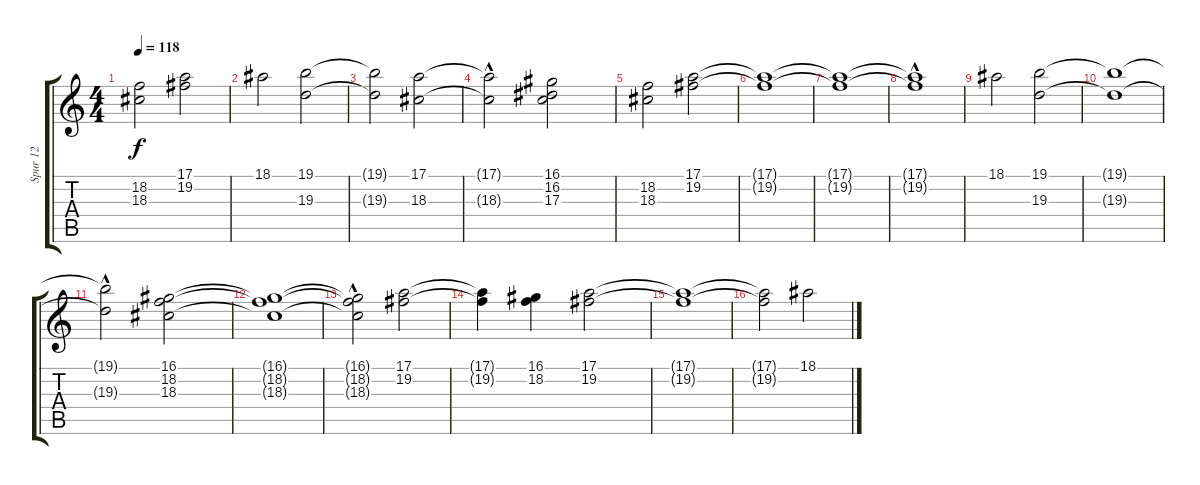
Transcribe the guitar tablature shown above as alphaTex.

\track ("Spur 12" "Spur 12") {instrument synthstrings1}
\staff {score tabs}
\tuning (E4 B3 G3 D3 A2 E2) {hide}
\ts (4 4)
\tempo 118
\clef g2
\ks c
(18.2 18.3).2{dy f} (17.1 19.2).2 |
18.1.2 (19.1 19.3).2 |
(19.1{t} 19.3{t}).2 (17.1 18.3).2 |
(17.1{t} 18.3{hac t}).2 (16.1 16.2 17.3).2 |
(18.2 18.3).2 (17.1 19.2).2 |
(17.1{t} 19.2{t}).1 |
(17.1{t} 19.2{t}).1 |
(17.1{hac t} 19.2{t}).1 |
18.1.2 (19.1 19.3).2 |
(19.1{t} 19.3{t}).1 |
(19.1{t} 19.3{hac t}).2 (16.1 18.2 18.3).2 |
(16.1{t} 18.2{t} 18.3{t}).1 |
(16.1{t} 18.2{hac t} 18.3{t}).2 (17.1 19.2).2 |
(17.1{t} 19.2{t}).4 (16.1 18.2).4 (17.1 19.2).2 |
(17.1{t} 19.2{t}).1 |
(17.1{t} 19.2{t}).2 18.1.2
